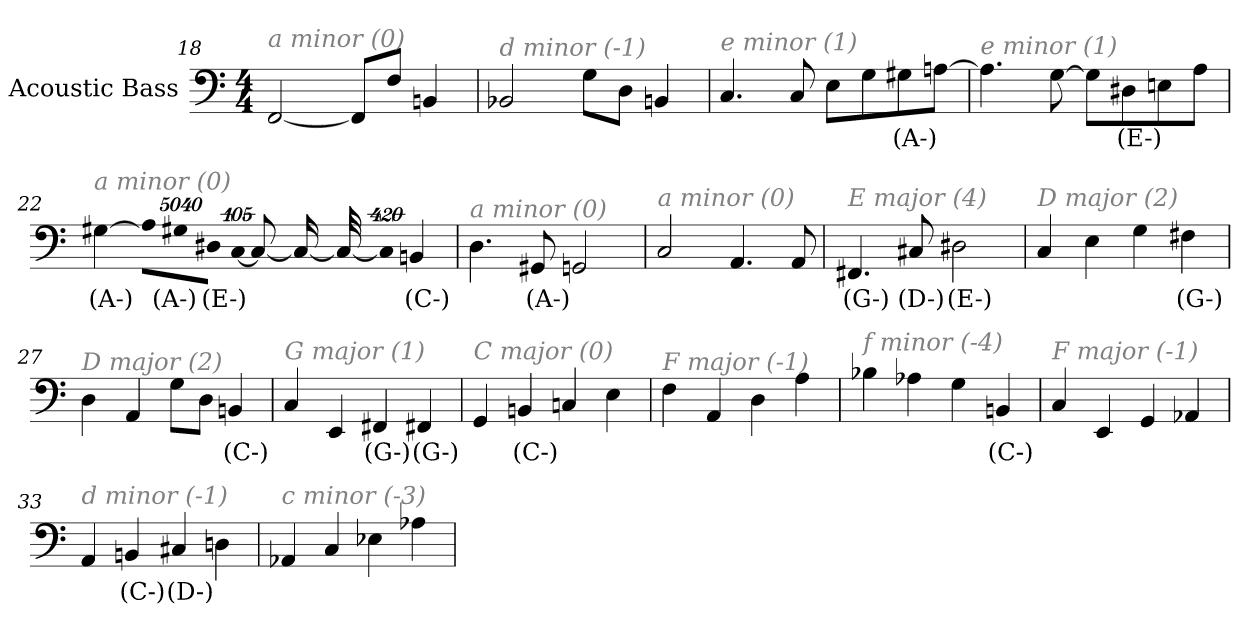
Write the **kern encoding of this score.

**kern	**text
*part1	*part1
*staff1	*staff1
*I"Acoustic Bass	*
*clefF4	*
*ITrd7c12	*
*k[]	*
*C:	*
*M4/4	*
=18	=18
!LO:TX:i:color=#808080:t=a minor (0)	!
[2FFF	.
8FFFL]	.
8FFJ	.
4BBBn	.
=19	=19
!LO:TX:i:color=#808080:t=d minor (-1)	!
2BBB-X	.
8GGL	.
8DDJ	.
4BBBn	.
=20	=20
!LO:TX:i:color=#808080:t=e minor (1)	!
4.CC	.
8CC	.
8EEL	.
8GG	.
8GG#Xi	(A-)
[8AAnJ	.
=21	=21
!LO:TX:i:color=#808080:t=e minor (1)	!
4.AA]	.
[8GG	.
8GGL]	.
8DD#Xi	(E-)
8EEn	.
8AAJ	.
=22	=22
!LO:TX:i:color=#808080:t=a minor (0)	!
[4GG#Xi	(A-)
!LO:N:vis=8	!
40320%3347AA-L]	.
!LO:N:vis=8	!
40320%3347GG#Xi	(A-)
!LO:N:vis=8	!
40320%3347DD#XiJ	(E-)
!LO:N:vis=1024	!
[13440%13CC	.
8CC_	.
16CC_	.
32CC_	.
!LO:N:vis=1024%31	!
13440%407CC]	.
4BBBni	(C-)
=23	=23
!LO:TX:i:color=#808080:t=a minor (0)	!
4.DD	.
8GGG#Xi	(A-)
2GGG	.
=24	=24
!LO:TX:i:color=#808080:t=a minor (0)	!
2CC	.
4.AAA	.
8AAA	.
=25	=25
!LO:TX:i:color=#808080:t=E major (4)	!
4.FFF#Xi	(G-)
8CC#Xi	(D-)
2DD#Xi	(E-)
=26	=26
!LO:TX:i:color=#808080:t=D major (2)	!
4CC	.
4EE	.
4GG	.
4FF#Xi	(G-)
=27	=27
!LO:TX:i:color=#808080:t=D major (2)	!
4DD	.
4AAA	.
8GGL	.
8DDJ	.
4BBBni	(C-)
=28	=28
!LO:TX:i:color=#808080:t=G major (1)	!
4CC	.
4EEE	.
4FFF#Xi	(G-)
4FFF#Xi	(G-)
=29	=29
!LO:TX:i:color=#808080:t=C major (0)	!
4GGG	.
4BBBni	(C-)
4CCn	.
4EE	.
=30	=30
!LO:TX:i:color=#808080:t=F major (-1)	!
4FF	.
4AAA	.
4DD	.
4AA	.
=31	=31
!LO:TX:i:color=#808080:t=f minor (-4)	!
4BB-X	.
4AA-X	.
4GG	.
4BBBni	(C-)
=32	=32
!LO:TX:i:color=#808080:t=F major (-1)	!
4CC	.
4EEE	.
4GGG	.
4AAA-X	.
=33	=33
!LO:TX:i:color=#808080:t=d minor (-1)	!
4AAA	.
4BBBni	(C-)
4CC#Xi	(D-)
4DDn	.
=34	=34
!LO:TX:i:color=#808080:t=c minor (-3)	!
4AAA-X	.
4CC	.
4EE-X	.
4AA-X	.
=	=
*-	*-
